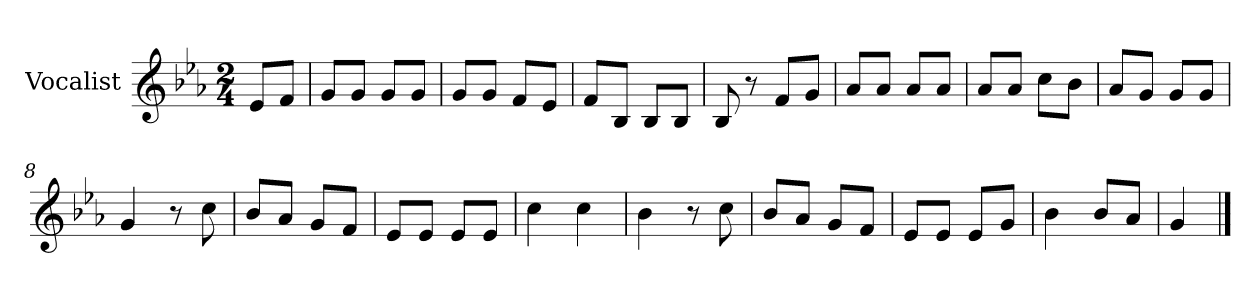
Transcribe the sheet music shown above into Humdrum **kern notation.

**kern
*part1
*staff1
*I"Vocalist
*k[b-e-a-]
*E-:
*M2/4
=
8e-L
8fJ
=1
8gL
8gJ
8gL
8gJ
=2
8gL
8gJ
8fL
8e-J
=3
8fL
8B-J
8B-L
8B-J
=4
8B-
8r
8fL
8gJ
=5
8a-L
8a-J
8a-L
8a-J
=6
8a-L
8a-J
8ccL
8b-J
=7
8a-L
8gJ
8gL
8gJ
=8
4g
8r
8cc
=9
8b-L
8a-J
8gL
8fJ
=10
8e-L
8e-J
8e-L
8e-J
=11
4cc
4cc
=12
4b-
8r
8cc
=13
8b-L
8a-J
8gL
8fJ
=14
8e-L
8e-J
8e-L
8gJ
=15
4b-
8b-L
8a-J
=16
4g
==
*-
